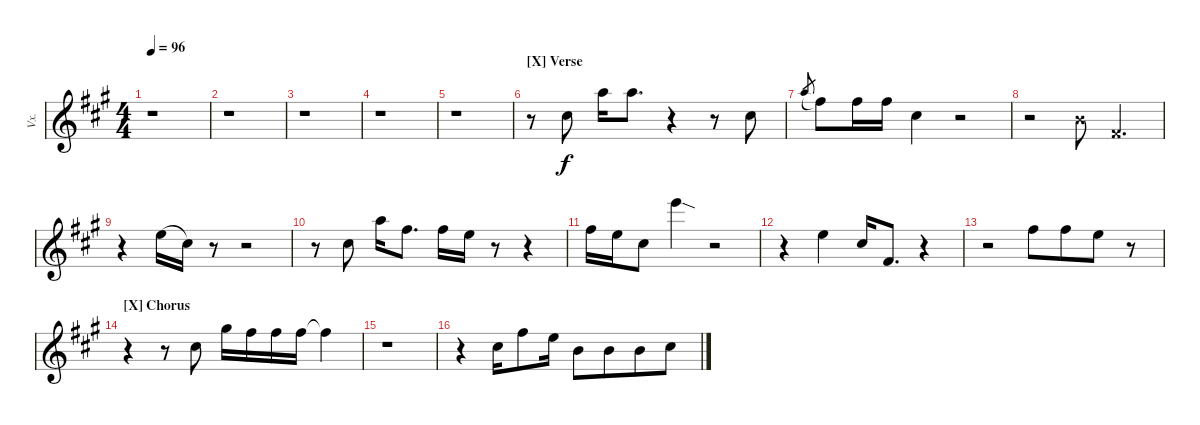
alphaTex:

\defaultSystemsLayout 4
\bracketExtendMode groupsimilarinstruments
\otherSystemsTrackNameOrientation horizontal
\track ("Vocal" "Vx.") {instrument acousticguitarsteel}
\staff {score}
\tuning (E4 B3 G3 D3 A2 E2)
\ts (4 4)
\tempo 96
\clef g2
\ks a
r.1{dy mp} |
r.1 |
r.1 |
r.1 |
r.1 |
\section ("X" "Verse")
r.8 2.2{acc #}.8{dy f} 5.1{acc forcenatural}.16 5.1{acc forcenatural}.8{d} r.4 r.8 2.2{acc #}.8 |
5.1{acc forcenatural}.8{gr legatoorigin} 2.1{acc #}.8 2.1{acc #}.16 2.1{acc #}.16 2.2{acc #}.4 r.2 |
r.2 0.2{x acc forcenatural}.8 4.4{x acc #}.4{d} |
r.4 0.1{acc forcenatural}.16{legatoorigin} 2.2{acc #}.16 r.8 r.2 |
r.8 2.2{acc #}.8 5.1{acc forcenatural}.16 7.2{acc #}.8{d} 7.2{acc #}.16 0.1{acc forcenatural}.16 r.8 r.4 |
2.1{acc #}.16 0.1{acc forcenatural}.16 2.2{acc #}.8 12.1{sod acc forcenatural}.4 r.2 |
r.4 0.1{acc forcenatural}.4 2.2{acc #}.16 4.4{acc #}.8{d} r.4 |
r.2 2.1{acc #}.8{beam merge} 2.1{acc #}.8{beam merge} 0.1{acc forcenatural}.8 r.8 |
\section ("X" "Chorus")
r.4 r.8 2.2{acc #}.8 4.1{acc #}.16 2.1{acc #}.16 2.1{acc #}.16 2.1{acc #}.16 2.1{t acc #}.4 |
r.1 |
r.4 2.2{acc #}.16 2.1{acc #}.8 0.1{acc forcenatural}.16 0.2{acc forcenatural}.8 0.2{acc forcenatural}.8{beam merge} 0.2{acc forcenatural}.8 2.2{acc #}.8
